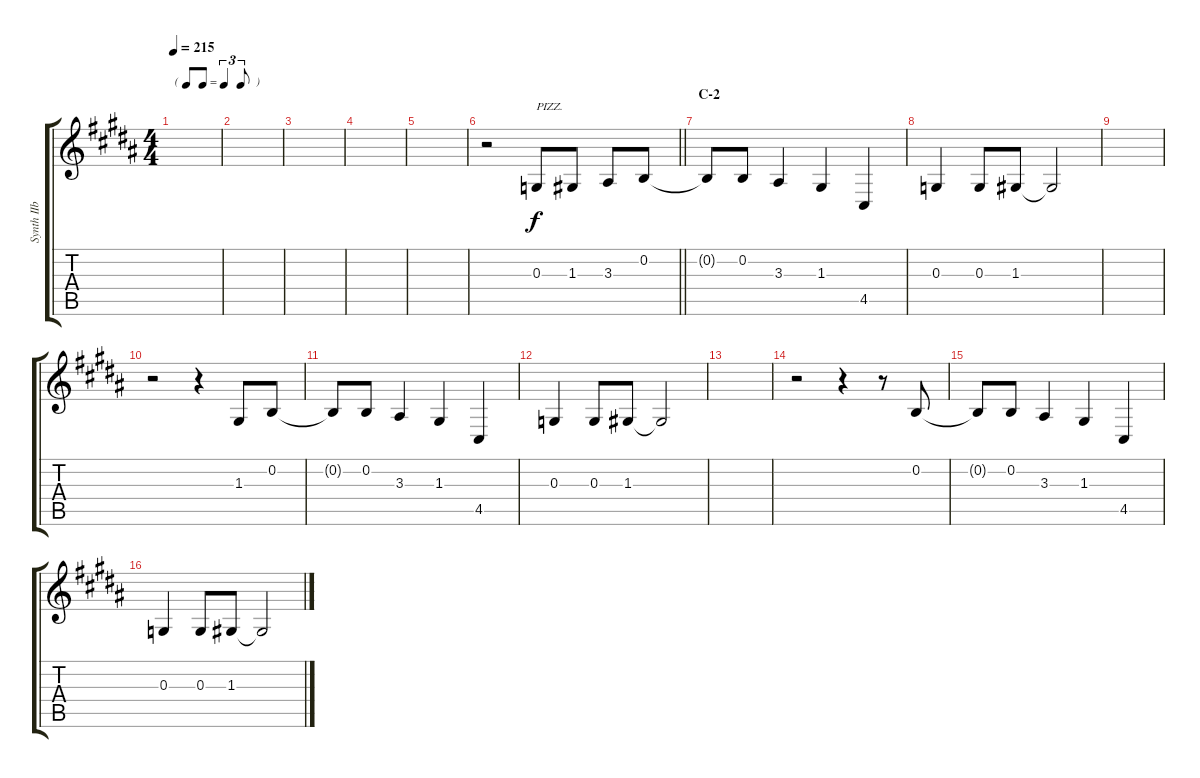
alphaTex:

\track ("Synth IIb (Kotobuki Tsumugi)" "Synth IIb ") {instrument accordion}
\staff {score tabs}
\tuning (E4 B3 G3 D3 A2 E2) {hide}
\ts (4 4)
\tf triplet8th
\tempo 215
\clef g2
\ks b
|
|
|
|
|
\barLineRight lightlight
r.2 0.3.8{txt "PIZZ." instrument pizzicatostrings} 1.3.8 3.3.8 0.2.8 |
\section ("" "C-2")
0.2{t}.8 0.2.8 3.3.4 1.3.4 4.5.4 |
0.3.4 0.3.8 1.3.8 1.3{t}.2 |
|
r.2 r.4 1.3.8 0.2.8 |
0.2{t}.8 0.2.8 3.3.4 1.3.4 4.5.4 |
0.3.4 0.3.8 1.3.8 1.3{t}.2 |
|
r.2 r.4 r.8 0.2.8 |
0.2{t}.8 0.2.8 3.3.4 1.3.4 4.5.4 |
0.3.4 0.3.8 1.3.8 1.3{t}.2
